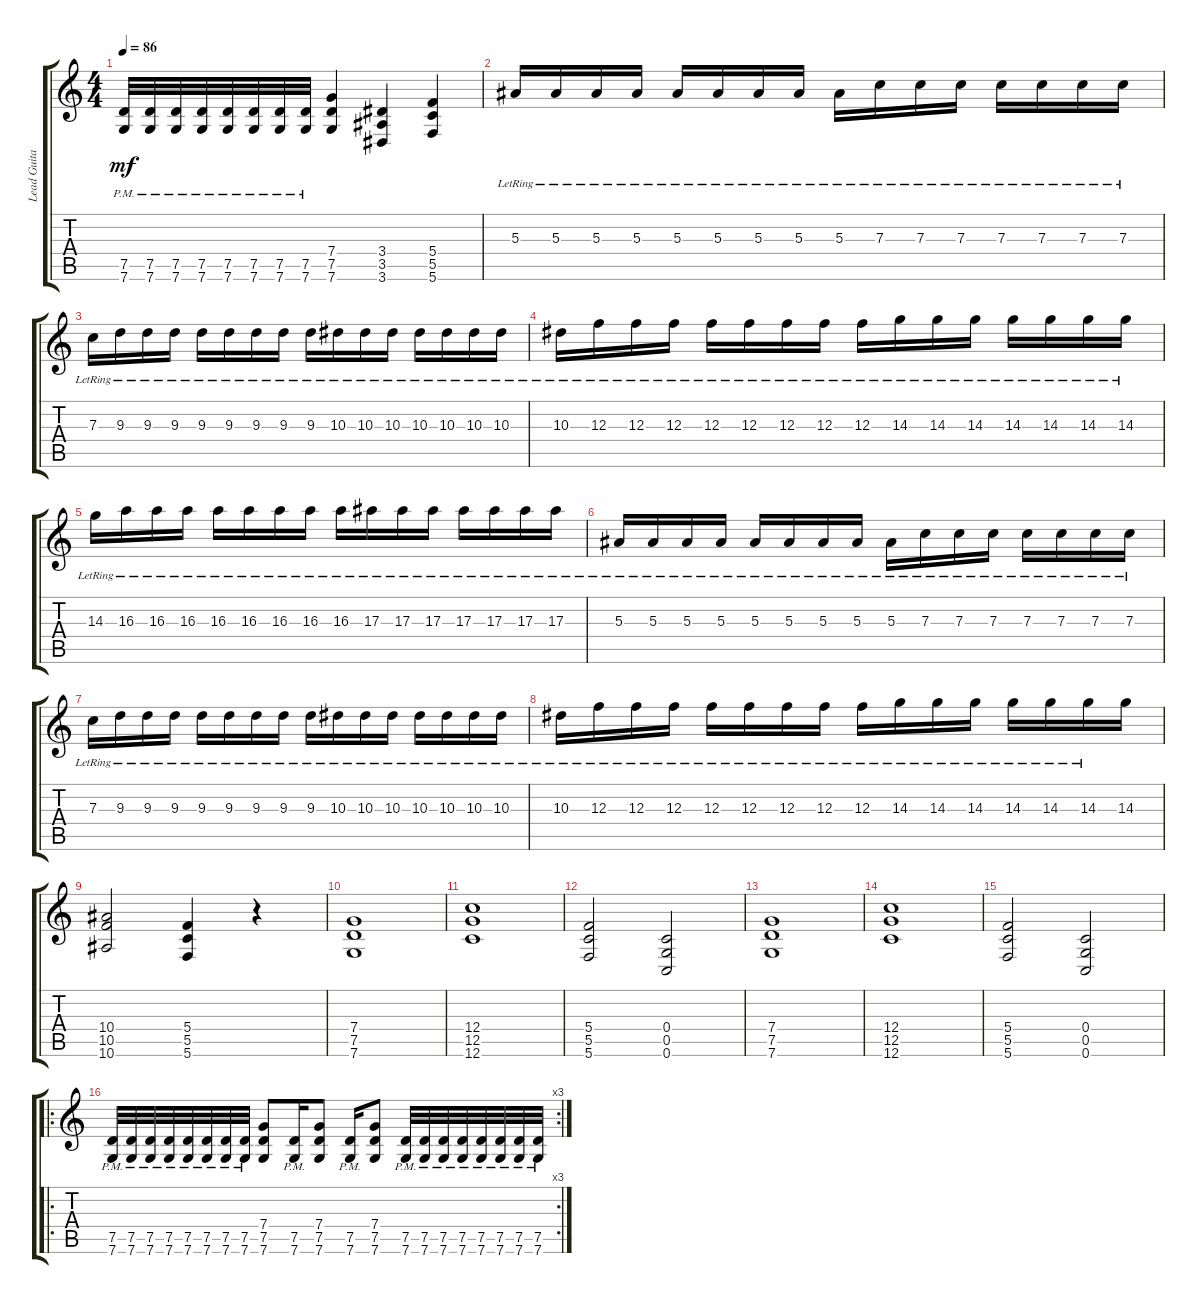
\track ("Lead Guitar" "Lead Guita") {instrument overdrivenguitar}
\staff {score tabs}
\tuning (D4 A3 F3 C3 G2 C2) {hide}
\ts (4 4)
\tempo 86
\clef g2
\ks c
(7.5{pm} 7.6{pm}).32{dy mf} (7.5{pm} 7.6{pm}).32 (7.5{pm} 7.6{pm}).32 (7.5{pm} 7.6{pm}).32 (7.5{pm} 7.6{pm}).32 (7.5{pm} 7.6{pm}).32 (7.5{pm} 7.6{pm}).32 (7.5{pm} 7.6{pm}).32 (7.4 7.5 7.6).4 (3.4 3.5 3.6).4 (5.4 5.5 5.6).4 |
5.3{lr}.16 5.3{lr}.16 5.3{lr}.16 5.3{lr}.16 5.3{lr}.16 5.3{lr}.16 5.3{lr}.16 5.3{lr}.16 5.3{lr}.16 7.3{lr}.16 7.3{lr}.16 7.3{lr}.16 7.3{lr}.16 7.3{lr}.16 7.3{lr}.16 7.3{lr}.16 |
7.3{lr}.16 9.3{lr}.16 9.3{lr}.16 9.3{lr}.16 9.3{lr}.16 9.3{lr}.16 9.3{lr}.16 9.3{lr}.16 9.3{lr}.16 10.3{lr}.16 10.3{lr}.16 10.3{lr}.16 10.3{lr}.16 10.3{lr}.16 10.3{lr}.16 10.3{lr}.16 |
10.3{lr}.16 12.3{lr}.16 12.3{lr}.16 12.3{lr}.16 12.3{lr}.16 12.3{lr}.16 12.3{lr}.16 12.3{lr}.16 12.3{lr}.16 14.3{lr}.16 14.3{lr}.16 14.3{lr}.16 14.3{lr}.16 14.3{lr}.16 14.3{lr}.16 14.3{lr}.16 |
14.3{lr}.16 16.3{lr}.16 16.3{lr}.16 16.3{lr}.16 16.3{lr}.16 16.3{lr}.16 16.3{lr}.16 16.3{lr}.16 16.3{lr}.16 17.3{lr}.16 17.3{lr}.16 17.3{lr}.16 17.3{lr}.16 17.3{lr}.16 17.3{lr}.16 17.3{lr}.16 |
5.3{lr}.16 5.3{lr}.16 5.3{lr}.16 5.3{lr}.16 5.3{lr}.16 5.3{lr}.16 5.3{lr}.16 5.3{lr}.16 5.3{lr}.16 7.3{lr}.16 7.3{lr}.16 7.3{lr}.16 7.3{lr}.16 7.3{lr}.16 7.3{lr}.16 7.3{lr}.16 |
7.3{lr}.16 9.3{lr}.16 9.3{lr}.16 9.3{lr}.16 9.3{lr}.16 9.3{lr}.16 9.3{lr}.16 9.3{lr}.16 9.3{lr}.16 10.3{lr}.16 10.3{lr}.16 10.3{lr}.16 10.3{lr}.16 10.3{lr}.16 10.3{lr}.16 10.3{lr}.16 |
10.3{lr}.16 12.3{lr}.16 12.3{lr}.16 12.3{lr}.16 12.3{lr}.16 12.3{lr}.16 12.3{lr}.16 12.3{lr}.16 12.3{lr}.16 14.3{lr}.16 14.3{lr}.16 14.3{lr}.16 14.3{lr}.16 14.3{lr}.16 14.3{lr}.16 14.3.16 |
(10.4 10.5 10.6).2 (5.4 5.5 5.6).4 r.4 |
(7.4 7.5 7.6).1 |
(12.4 12.5 12.6).1 |
(5.4 5.5 5.6).2 (0.4 0.5 0.6).2 |
(7.4 7.5 7.6).1 |
(12.4 12.5 12.6).1 |
(5.4 5.5 5.6).2 (0.4 0.5 0.6).2 |
\ro
\rc 3
(7.5{pm} 7.6{pm}).32 (7.5{pm} 7.6{pm}).32 (7.5{pm} 7.6{pm}).32 (7.5{pm} 7.6{pm}).32 (7.5{pm} 7.6{pm}).32 (7.5{pm} 7.6{pm}).32 (7.5{pm} 7.6{pm}).32 (7.5{pm} 7.6{pm}).32 (7.4 7.5 7.6).8 (7.5{pm} 7.6{pm}).16 (7.4 7.5 7.6).8 (7.5{pm} 7.6{pm}).16 (7.4 7.5 7.6).8 (7.5{pm} 7.6{pm}).32 (7.5{pm} 7.6{pm}).32 (7.5{pm} 7.6{pm}).32 (7.5{pm} 7.6{pm}).32 (7.5{pm} 7.6{pm}).32 (7.5{pm} 7.6{pm}).32 (7.5{pm} 7.6{pm}).32 (7.5{pm} 7.6{pm}).32
